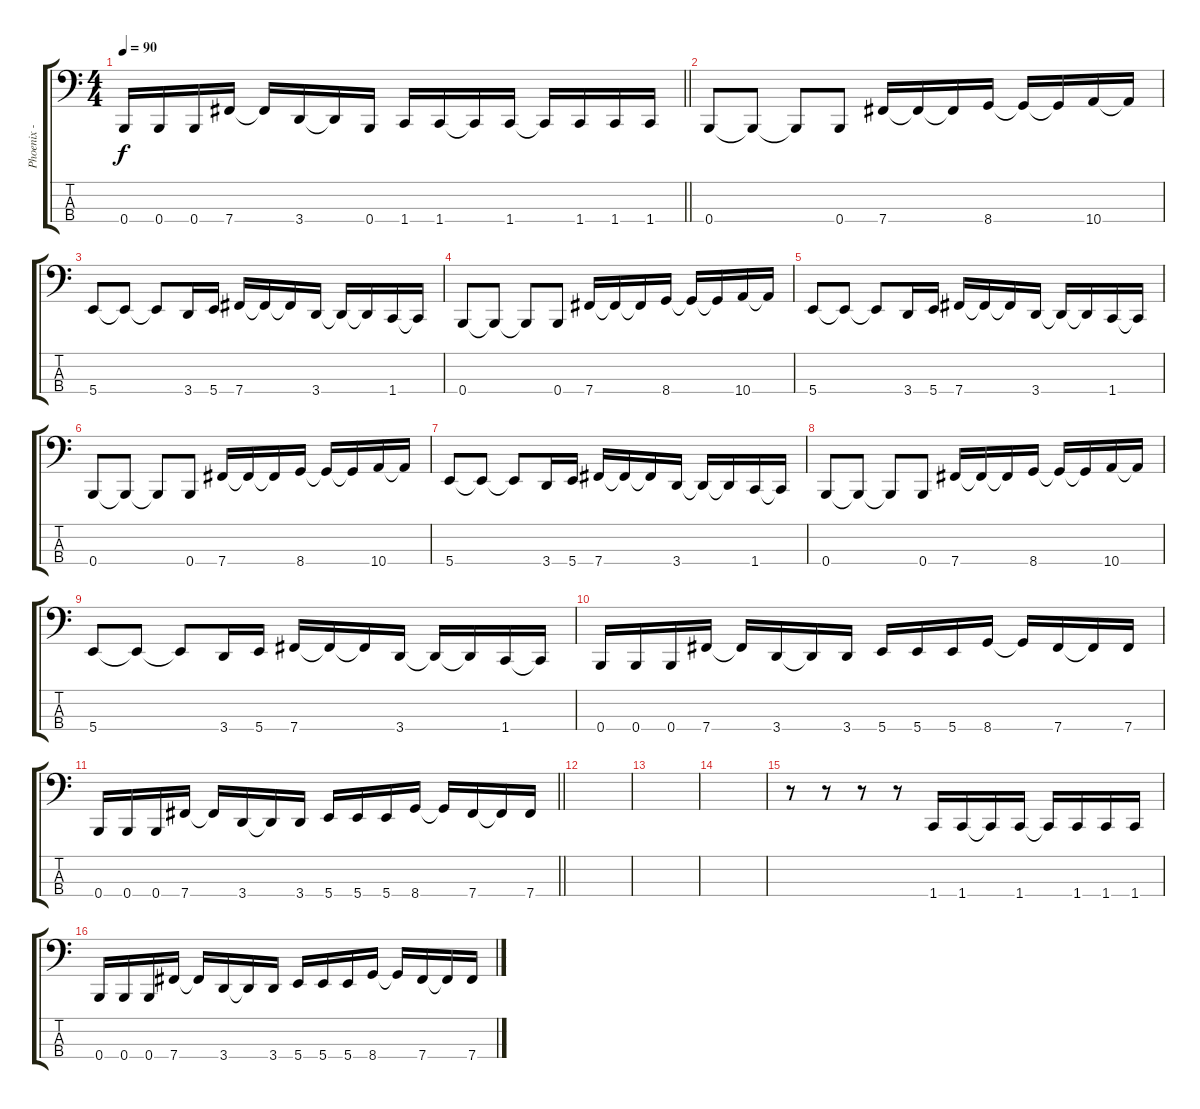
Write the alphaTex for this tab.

\track ("Phoenix - Bass" "Phoenix - ") {instrument acousticguitarsteel}
\staff {score tabs}
\tuning (E2 B1 Gb1 B0) {hide}
\ts (4 4)
\tempo 90
\clef f4
\barLineRight lightlight
\ks c
0.4.16{dy f} 0.4.16 0.4.16 7.4.16 7.4{t}.16 3.4.16 3.4{t}.16 0.4.16 1.4.16 1.4.16 1.4{t}.16 1.4.16 1.4{t}.16 1.4.16 1.4.16 1.4.16 |
0.4.8 0.4{t}.8 0.4{t}.8 0.4.8 7.4.16 7.4{t}.16 7.4{t}.16 8.4.16 8.4{t}.16 8.4{t}.16 10.4.16 10.4{t}.16 |
5.4.8 5.4{t}.8 5.4{t}.8 3.4.16 5.4.16 7.4.16 7.4{t}.16 7.4{t}.16 3.4.16 3.4{t}.16 3.4{t}.16 1.4.16 1.4{t}.16 |
0.4.8 0.4{t}.8 0.4{t}.8 0.4.8 7.4.16 7.4{t}.16 7.4{t}.16 8.4.16 8.4{t}.16 8.4{t}.16 10.4.16 10.4{t}.16 |
5.4.8 5.4{t}.8 5.4{t}.8 3.4.16 5.4.16 7.4.16 7.4{t}.16 7.4{t}.16 3.4.16 3.4{t}.16 3.4{t}.16 1.4.16 1.4{t}.16 |
0.4.8 0.4{t}.8 0.4{t}.8 0.4.8 7.4.16 7.4{t}.16 7.4{t}.16 8.4.16 8.4{t}.16 8.4{t}.16 10.4.16 10.4{t}.16 |
5.4.8 5.4{t}.8 5.4{t}.8 3.4.16 5.4.16 7.4.16 7.4{t}.16 7.4{t}.16 3.4.16 3.4{t}.16 3.4{t}.16 1.4.16 1.4{t}.16 |
0.4.8 0.4{t}.8 0.4{t}.8 0.4.8 7.4.16 7.4{t}.16 7.4{t}.16 8.4.16 8.4{t}.16 8.4{t}.16 10.4.16 10.4{t}.16 |
5.4.8 5.4{t}.8 5.4{t}.8 3.4.16 5.4.16 7.4.16 7.4{t}.16 7.4{t}.16 3.4.16 3.4{t}.16 3.4{t}.16 1.4.16 1.4{t}.16 |
0.4.16 0.4.16 0.4.16 7.4.16 7.4{t}.16 3.4.16 3.4{t}.16 3.4.16 5.4.16 5.4.16 5.4.16 8.4.16 8.4{t}.16 7.4.16 7.4{t}.16 7.4.16 |
\barLineRight lightlight
0.4.16 0.4.16 0.4.16 7.4.16 7.4{t}.16 3.4.16 3.4{t}.16 3.4.16 5.4.16 5.4.16 5.4.16 8.4.16 8.4{t}.16 7.4.16 7.4{t}.16 7.4.16 |
|
|
|
r.8 r.8 r.8 r.8 1.4.16 1.4.16 1.4{t}.16 1.4.16 1.4{t}.16 1.4.16 1.4.16 1.4.16 |
0.4.16 0.4.16 0.4.16 7.4.16 7.4{t}.16 3.4.16 3.4{t}.16 3.4.16 5.4.16 5.4.16 5.4.16 8.4.16 8.4{t}.16 7.4.16 7.4{t}.16 7.4.16
